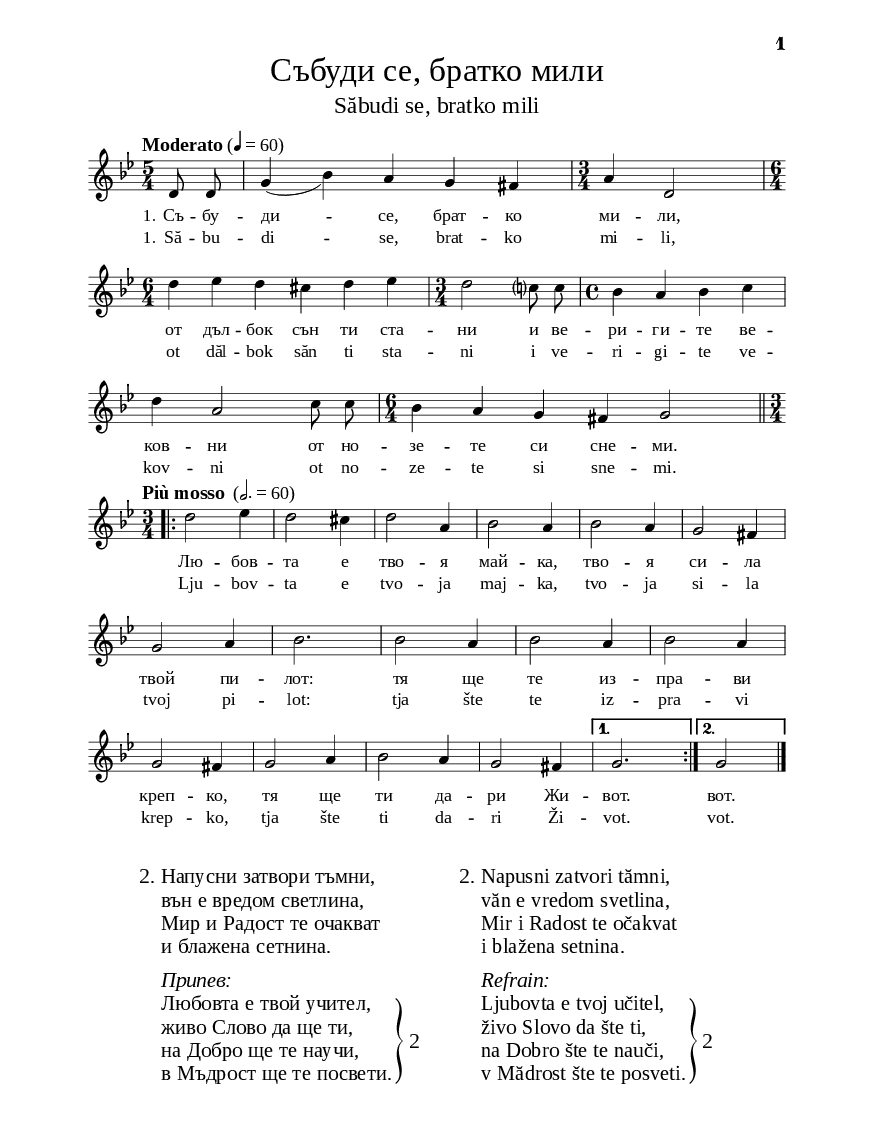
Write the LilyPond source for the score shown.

\version "2.24.4"

% include paper part and global functions
\include "include/globals.ily"

"rightBraces025" = \markup {
  \column {
    % repeat braces
    \translate #'(0 . -21.7 )
    \right-brace #41

  }
  \column {
    % repeat numbers


    \translate #'(0 . -22.6 )
    2

  }
}


\bookpart {
  \label #'ref025
  \tocItem \markup "Събуди се, братко мили – Săbudi se, bratko mili"
  \include "include/bookpart-paper.ily"
  \score {
    \include "include/score-layout.ily"

    \new Voice \absolute {
      \clef treble
      \key g \minor
      \time 5/4
      \tempoFunc "Moderato" 4 "60"
      \autoBeamOff

      \partial 4
      d'8 d'8 | \slurDown g'4(bes'4) \slurNeutral a'4 g'4 fis'4 | \time 3/4 a'4 d'2 | \time 6/4 \break
      d''4 es''4 d''4 cis''4 d''4 es''4 | \time 3/4 d''2 c''?8 c''8 | \time 4/4 bes'4 a'4 bes'4 c''4 \break
      d''4 a'2 c''8 c''8 | \time 6/4 bes'4 a'4 g'4 fis'4 g'2 | \time 3/4 \break
      \repeat volta 2 {
        \bar ".|:-||"

        \tempoFunc "Più mosso " 2. "60"
        d''2 es''4 | d''2 cis''4| d''2  a'4 | bes'2 a'4 | bes'2 a'4 | g'2 fis'4 | \break
        g'2 a'4 | bes'2. | bes'2 a'4 | bes'2 a'4 | bes'2 a'4| \break
        g'2 fis'4 | g'2 a'4 | bes'2 a'4 | g'2 fis'4 |
      }
      \alternative {
        {
          g'2.|
        }   {
          g'2 \bar "|."
        }
      }

    }

    \addlyrics {
      \set stanza = "1." Съ -- бу -- ди -- се, брат -- ко ми -- ли,
      от дъл -- бок сън ти ста -- ни и ве -- ри -- ги -- те ве --
      ков -- ни от но -- зе -- те си сне -- ми.
      Лю -- бов -- та е тво -- я май -- ка, тво -- я си -- ла
      твой пи -- лот: тя ще те из -- пра -- ви
      креп -- ко, тя ще ти да -- ри Жи -- вот. вот.
    }
    \addlyrics {
      \set stanza = "1." Să -- bu -- di -- se, brat -- ko mi -- li,
      ot dăl -- bok săn ti sta -- ni i ve -- ri -- gi -- te ve --
      kov -- ni ot no -- ze -- te si sne -- mi.
      Lju -- bov -- ta e tvo -- ja maj -- ka, tvo -- ja si -- la
      tvoj pi -- lot: tja šte te iz -- pra -- vi
      krep -- ko, tja šte ti da -- ri Ži -- vot. vot.
    }

    \header {
      title = \titleFunc "Събуди се, братко мили" "Săbudi se, bratko mili"
    }

    \midi{}

  } % score

  \markup \empty-two


  \markup \abs-fontsize #10 {
    \hspace #7
    \override #`(baseline-skip . ,bgCoupletBaselineSkip) % affects space between column lines

    \column {

      \line { 2.  Напусни затвори тъмни, }
      \line {   "   " вън е вредом светлина, }
      \line {   "   " Мир и Радост те очакват }
      \line {   "   " и блажена сетнина. }
      \vspace #0.5
      \line { "   " \italic {Припев: } }
      \line { "   "Любовта е твой учител, }
      \line {   "   " живо Слово да ще ти, }
      \line {   "   " на Добро ще те научи, }
      \line {   "   " в Мъдрост ще те посвети. }

    }
    \"rightBraces025"

    \hspace #5
    \override #`(baseline-skip . ,bgCoupletBaselineSkip) % affects space between column lines
    \column {

      \line { 2.  Napusni zatvori tămni, }
      \line {   "   " văn e vredom svetlina, }
      \line {   "   " Mir i Radost te očakvat }
      \line {   "   " i blažena setnina. }
      \vspace #0.5
      \line { "   " \italic {Refrain: } }
      \line { "   "Ljubovta e tvoj učitel, }
      \line {   "   " živo Slovo da šte ti, }
      \line {   "   " na Dobro šte te nauči, }
      \line {   "   " v Mădrost šte te posveti. }

    } %column
    \"rightBraces025"
  } % markup

  \pageBreak

  \markup \abs-fontsize #10 {
    \hspace #7
    \override #`(baseline-skip . ,bgCoupletBaselineSkip) % affects space between column lines
    \column {


      \line { 3. И на брата си продумай }
      \line {   "   " сладка дума с подтик нов; }
      \line {   "   " ти сърцето му да стоплиш }
      \line {   "   " с твойта искрена любов. }
      \vspace #0.5
      \line { "   " \italic {Припев: } }
      \line { "   "Любовта е твой спасител, }
      \line {   "   " нея в помощ призови: }
      \line {   "   " тя душата ти от гнета }
      \line {   "   " скоро ще освободи. }
    } \"rightBraces025"


    \hspace #5
    \override #`(baseline-skip . ,bgCoupletBaselineSkip) % affects space between column lines
    \column {
      \line { 3. I na brata si produmaj }
      \line {   "   " sladka duma s podtik nov; }
      \line {   "   " ti sărceto mu da stopliš }
      \line {   "   " s tvojta iskrena ljubov. }
      \vspace #0.5
      \line { "   " \italic {Refrain: } }
      \line { "   "Ljubovta e tvoj spasitel, }
      \line {   "   " neja v pomošt prizovi: }
      \line {   "   " tja dušata ti ot gneta }
      \line {   "   " skoro šte osvobodi. }
    } %column
    \"rightBraces025"
  } % markup

  \markup \vspace #3

  % include foreign translation(s) of the song
  \version "2.24.4"

\markup \fill-line { \fontsize #deTitleFontSize "Wache auf, lieber Bruder" }
\markup \null
\markup \null
\markup \abs-fontsize #10 {
   \fill-line {
  \override #`(baseline-skip . ,deCoupletBaselineSkip)

  \column {
    \line { 1. Wache auf, lieber Bruder, }
    \line {   "   " erhebe dich vom tiefen Schlaf}
    \line {   "   " und nimm die jahrhundertealten Ketten}
    \line {   "   " von deinen Füßen ab.}

     \vspace #0.5
    \line { "   " \italic { Refrain:}  }
    \line { "   "Die Liebe ist deine Mutter,}
    \line {   "   "deine Kraft, dein Pilot; }
    \line {   "   " sie wird dich stark aufrichten, }
    \line {   "   " dir Leben schenken. }

    \vspace #0.5
    \line {    2. Verlasse die düsteren Gefängnisse, }
    \line {   "   "draußen ist überall Licht; }
    \line {   "   " Frieden und Freude erwarten dich, }
    \line {   "   " und seliges Danach. }


    \vspace #0.5
    \line { "   " \italic { Refrain:}  }
    \line { "   " Die Liebe ist dein Meister, }
    \line {   "   " auf dass sie dir das lebendige Wort geben wird; }
    \line {   "   " sie wird dich das Gute lehren }
    \line {   "   " und dich in die Weisheit einweihen. }


   \vspace #0.5
    \line { 3. Und sage deinem Bruder, }
    \line {   "   " ein süßes Wort mit neuer Regung; }
    \line {   "   " auf dass du sein Herz erwärmst }
    \line {   "   " mit deiner aufrichtigen Liebe.}

     \vspace #0.5
    \line { "   " \italic { Refrain: } }
    \line {"   "    Die Liebe ist dein Erlöser: }
    \line {   "   " Ruf sie zur Hilfe; }
    \line {   "   " sie wird deine Seele vom Joch}
    \line {   "   " bald befreien.}

  }
   }

}


} % bookpart
